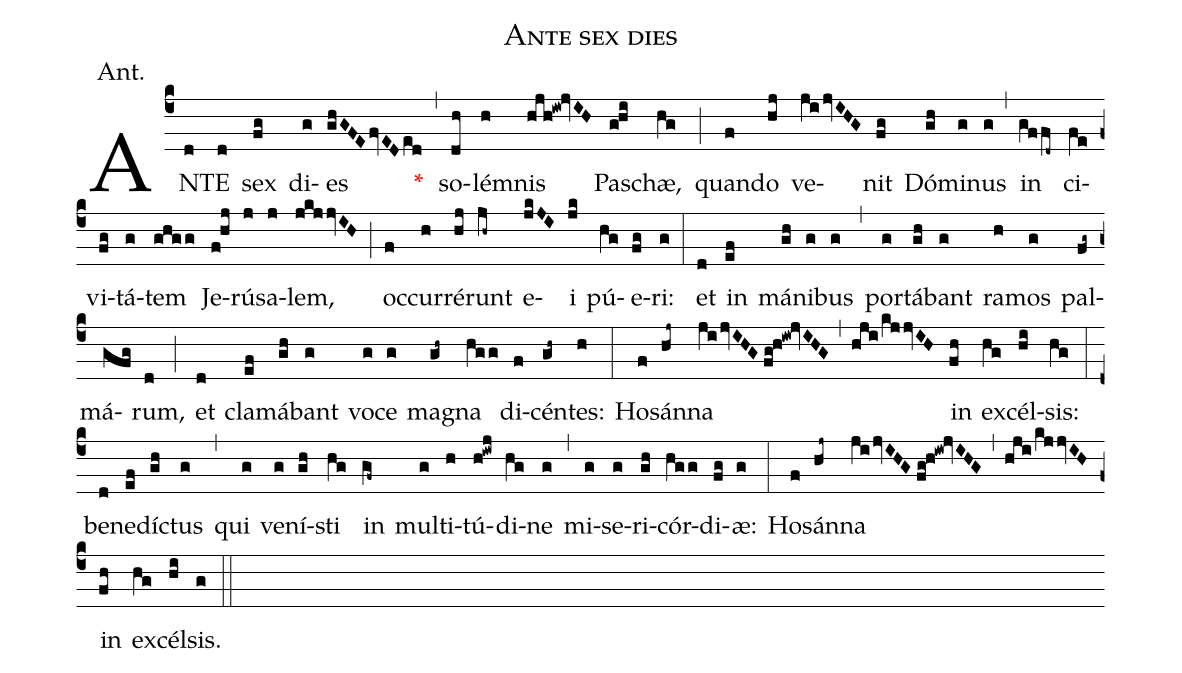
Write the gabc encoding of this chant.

name:Ante sex dies;
annotation:Ant.;
mode:VIII.;
office-part:Antiphon;
%%
(c4) AN(d)TE(d) sex(fg) di(g)es(ghGFEfvEDed) <v>\red{*}</v>(,) so(dh)lé(h)mnis(hjh!iw!jvIH) Pa(g!hi)schæ,(hg) (;) quan(f)do(hj) ve(jijvIHG)nit(fg) Dó(gh)mi(g)nus(g) (,) in(gffd~) ci(fe)vi(fg)tá(g)tem(ghgg) Je(f!hj)rú(j)sa(j)lem,(jkjjvIH) (;) oc(f)cur(h)ré(hj)runt(jh~) e(jkJI)i(jk) pú(hg)e(fg)ri:(g) (:) et(d) in(ef) má(gh)ni(g)bus(g) (,) por(g)tá(gh)bant(g) ra(h)mos(g) pal(fg~)má(gfg)rum,(d) (;) et(d) cla(ef)má(gh)bant(g) vo(g)ce(g) ma(gh~)gna(hgg) di(f)cén(gh~)tes:(h) (:) Ho(f)sán(hj~)na(jijvIHG//fg!h!iw!jvIHG) (,) (hji/kjjvIH) in(fh) ex(hg)cél(hi)sis:(hg) (:) be(d)ne(ef)dí(gh)ctus(g) (,) qui(g) ve(g)ní(gh)sti(hg) in(gf~) mul(g)ti(h)tú(h!iwj)di(hg)ne(g) (,) mi(g)se(g)ri(gh)cór(hgg)di(fg)æ:(g) (:) Ho(f)sán(hj~)na(jijvIHG//fg!h!iw!jvIHG) (,) (hji/kjjvIH) in(fh) ex(hg)cél(hi)sis.(g) (::)
